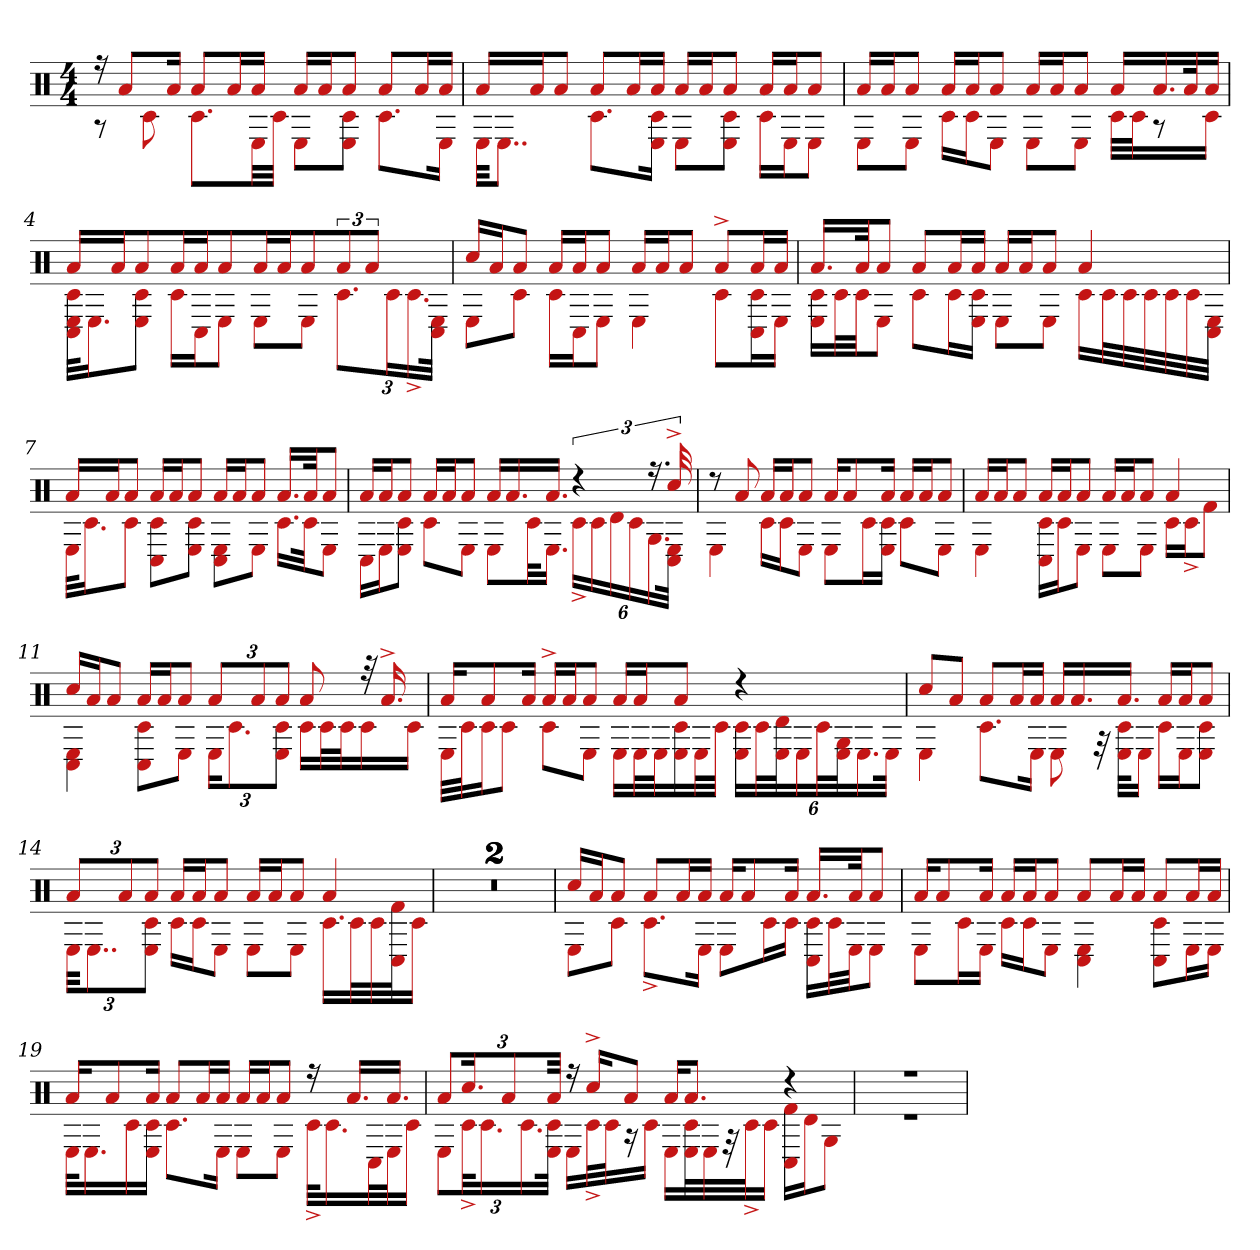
**kern
*part1
*staff1
*clefX
*k[]
*M4/4
=1
*^
16r	8r
8aL	.
.	8c#
16aJk	.
8aL	8.c#L
16aL	.
16aJJ	32ELL
.	32c#JJJ
16aLL	8EL
16aJ	.
8aJ	8c# 8EJ
8aL	8.c#L
16aL	.
16aJJ	16EJk
=2	=2
16aLL	32EKKL
.	8..EJ
16aJ	.
8aJ	.
8aL	8.c#L
16aL	.
16aJJ	16c# 16EJk
16aLL	8EL
16aJ	.
8aJ	8c# 8EJ
16aLL	16c#LL
16aJ	16EJ
8aJ	8EJ
=3	=3
16aLL	8EL
16aJ	.
8aJ	8EJ
16aLL	16c#LL
16aJ	16c#J
8aJ	8EJ
16aLL	8EL
16aJ	.
8aJ	8EJ
16aLL	32c#LLL
.	32c#J
16.a	8r
32ak	.
16aJJ	16c#JJ
=4	=4
16aLL	32C# 32c# 32EKLL
.	16.EJ
16aJ	.
8aJ	8c# 8EJ
16aLL	16c#LL
16aJ	16C#J
8aJ	8EJ
16aLL	8EL
16aJ	.
8aJ	8EJ
12aJ	12.c#L
6a	.
.	24c#L
.	24.c#^
.	48C# 48EJJk
=5	=5
16cc#LL	8EL
16aJ	.
8aJ	8c#J
16aLL	16c#LL
16aJ	16C#J
8aJ	8EJ
16aLL	4E
16aJ	.
8aJ	.
8a^L	8c#L
16aL	16C# 16c#L
16aJJ	16EJJ
=6	=6
16.aLL	16c# 16ELL
.	32c#L
32aJk	32c#JJ
8aJ	8EJ
8aL	8c#L
16aL	16c#L
16aJJ	16E 16c#JJ
16aLL	8EL
16aJ	.
8aJ	8EJ
4a	16c#LL
.	32c#L
.	32c#
.	32c#
.	32c#
.	32c#
.	32C# 32EJJJ
=7	=7
16aLL	32EKLL
.	16.c#J
16aJ	.
8aJ	8c#J
16aLL	8c# 8C#L
16aJ	.
8aJ	8E 8c#J
16aLL	8E 8C#L
16aJ	.
8aJ	8EJ
16.aLL	16.c#LL
32aJk	32c#Jk
8aJ	8EJ
=8	=8
16aLL	16C#LL
16aJ	16EJ
8aJ	8c# 8EJ
16aLL	8c#L
16aJ	.
8aJ	8EJ
16aLL	8EL
16.a	.
.	32c#kL
16.aJJ	16.EJJ
6r	24c#^LL
.	24c#
.	24d
.	24c#
24.r	24.G
48cc#^	48C# 48EJJk
=9	=9
8r	4E
8a	.
16aLL	16c#LL
16aJ	16c#J
8aJ	8EJ
16aKL	8EL
8a	.
.	16c#L
16aJk	16c# 16EJJ
16aLL	8c#L
16aJ	.
8aJ	8EJ
=10	=10
16aLL	4E
16aJ	.
8aJ	.
16aLL	16C# 16c#LL
16aJ	16c#J
8aJ	8EJ
16aLL	8EL
16aJ	.
8aJ	8EJ
4a	16c#LL
.	16c#^J
.	8f#J
=11	=11
16cc#LL	4C# 4E
16aJ	.
8aJ	.
16aLL	8C# 8c#L
16aJ	.
8aJ	8EJ
12aL	24EKL
.	12.c#
12a	.
12aJ	12c# 12EJ
8a	16c#LL
.	32c#L
.	32c#J
32r	16c#
16.a^	.
.	16c#JJ
=12	=12
16aKL	32ELLL
.	32c#J
8a	16c#J
.	8c#J
16aJk	.
16a^LL	8c#L
16aJ	.
8aJ	8EJ
16aLL	16ELL
16aJ	32EL
.	32EJ
8aJ	16c# 16E
.	32EL
.	32c#JJJ
4r	24E 24c#LL
.	48c#L
.	48d 48EJ
.	24E
.	48c#L
.	48E 48GJ
.	24.E
.	48EJJk
=13	=13
8cc#L	4E
8aJ	.
8aL	8.c#L
16aL	.
16aJJ	16EJk
16aLL	8E
16.a	.
.	32r
16.aJJ	32c# 32EKLL
.	16EJJ
16aLL	16c#LL
16aJ	16EJ
8aJ	8c# 8EJ
=14	=14
12aL	48EKKL
.	12..E
12a	.
12aJ	12c# 12EJ
16aLL	16c#LL
16aJ	16c#J
8aJ	8EJ
16aLL	8EL
16aJ	.
8aJ	8EJ
4a	16.c#LL
.	32c#L
.	32c#
.	32C# 32f#J
.	16c#JJ
=15	=15
1r	1r
=16	=16
1r	1r
=17	=17
16cc#LL	8EL
16aJ	.
8aJ	8c#J
8aL	8.c#^L
16aL	.
16aJJ	16EJk
16aKL	8EL
8a	.
.	16c#L
16aJk	16c#JJ
16.aLL	16C# 16c#LL
.	32c#L
32aJk	32EJJ
8aJ	8EJ
=18	=18
16aKL	8EL
8a	.
.	16c#L
16aJk	16EJJ
16aLL	16c#LL
16aJ	16c#J
8aJ	8EJ
8aL	4C# 4E
16aL	.
16aJJ	.
8aL	8C# 8c#L
16aL	16EL
16aJJ	16EJJ
=19	=19
16aKL	32EKLL
.	16.E
8a	.
.	16c#
16aJk	16c# 16EJJ
8aL	8.c#L
16aL	.
16aJJ	16EJk
16aLL	8EL
16aJ	.
8aJ	8EJ
16r	32c#^KLL
.	16.c#
16.aLL	.
.	32C#L
16.aJJ	32EJ
.	16c#JJ
=20	=20
12aL	12EL
24.cc#k	48c#^kL
.	24.c#
12a	.
.	24.c#
48aJkk	48c# 48EJJk
16r	16ELL
16cc#^KL	32c#^L
.	32c#J
8aJ	16r
.	16c#JJ
16aKL	16ELL
8.aJ	32c# 32EL
.	32E
.	32r
.	32c#^J
.	16c#JJ
4r	16C# 16f#LL
.	16dJ
.	8GJ
=21	=21
1r	1r
*v	*v
=
*-
